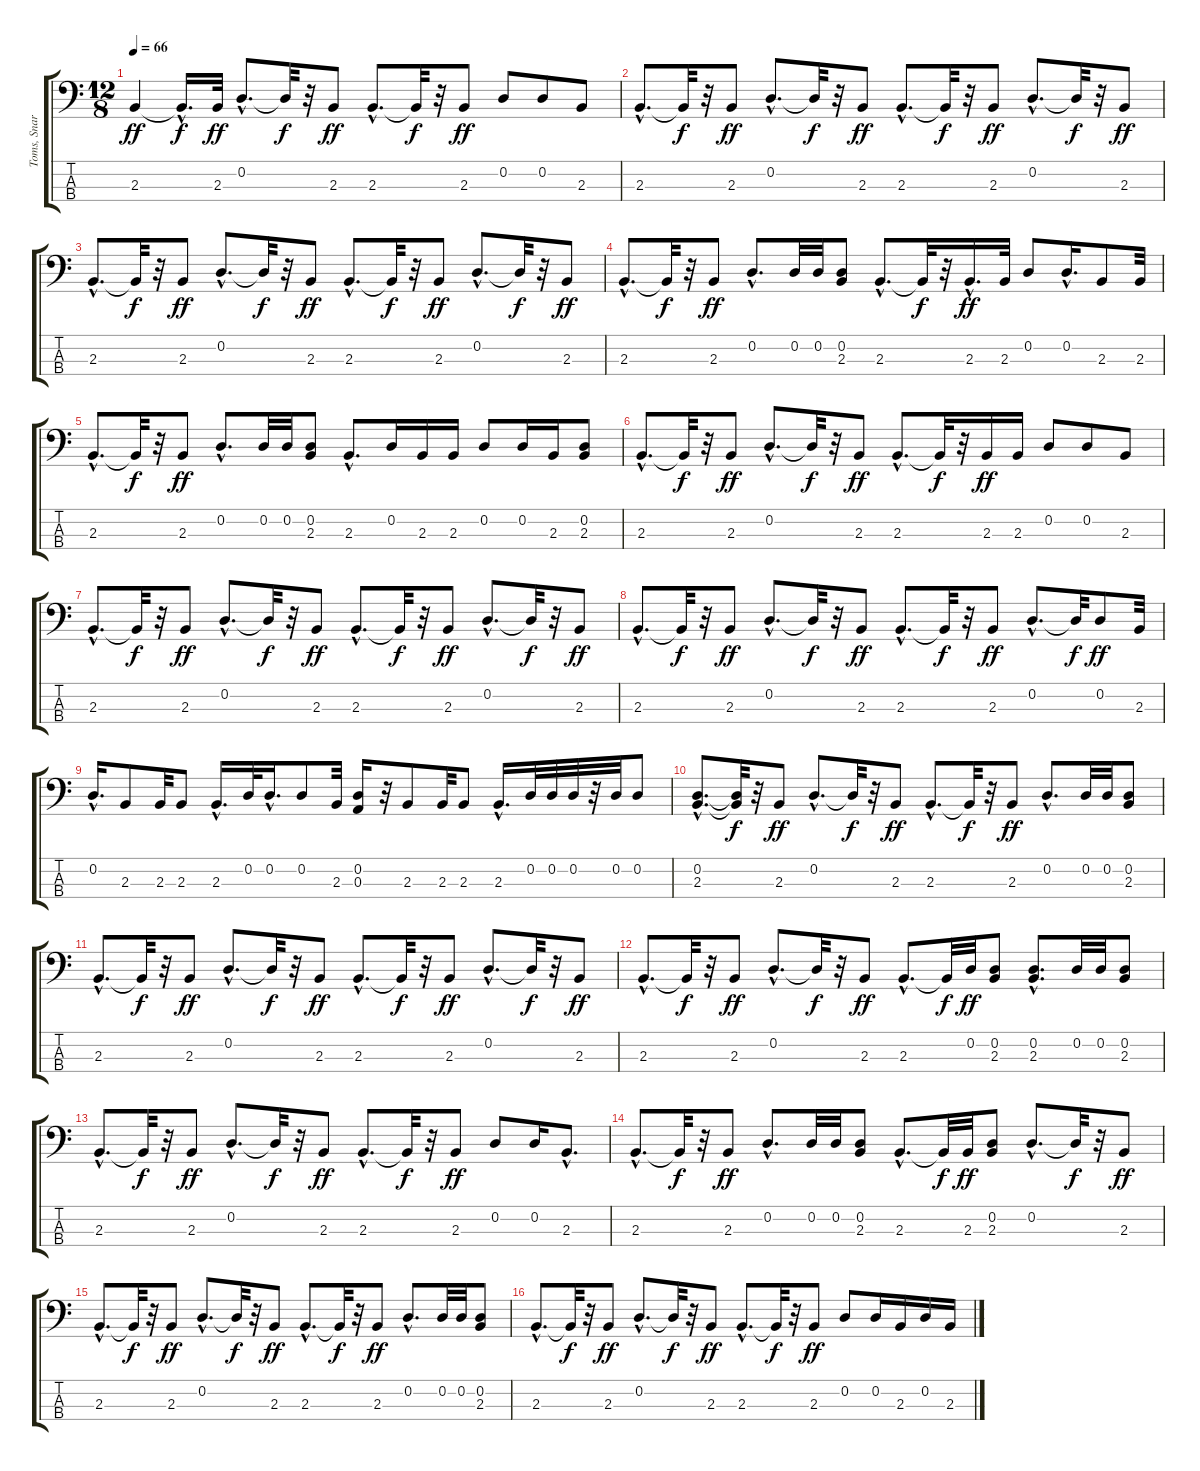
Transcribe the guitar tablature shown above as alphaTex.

\track ("Toms, Snare, Bass Drum" "Toms, Snar") {instrument acousticguitarnylon}
\staff {score tabs}
\tuning (G2 D2 A1 E1) {hide}
\ts (12 8)
\tempo 66
\clef f4
\ks c
2.3.4{dy ff} 2.3{hac t}.16{d dy f} 2.3.32{dy ff} 0.2{hac}.8{d} 0.2{t}.32{dy f} r.32 2.3.8{dy ff} 2.3{hac}.8{d} 2.3{t}.32{dy f} r.32 2.3.8{dy ff} 0.2.8 0.2.8 2.3.8 |
2.3{hac}.8{d} 2.3{t}.32{dy f} r.32 2.3.8{dy ff} 0.2{hac}.8{d} 0.2{t}.32{dy f} r.32 2.3.8{dy ff} 2.3{hac}.8{d} 2.3{t}.32{dy f} r.32 2.3.8{dy ff} 0.2{hac}.8{d} 0.2{t}.32{dy f} r.32 2.3.8{dy ff} |
2.3{hac}.8{d} 2.3{t}.32{dy f} r.32 2.3.8{dy ff} 0.2{hac}.8{d} 0.2{t}.32{dy f} r.32 2.3.8{dy ff} 2.3{hac}.8{d} 2.3{t}.32{dy f} r.32 2.3.8{dy ff} 0.2{hac}.8{d} 0.2{t}.32{dy f} r.32 2.3.8{dy ff} |
2.3{hac}.8{d} 2.3{t}.32{dy f} r.32 2.3.8{dy ff} 0.2{hac}.8{d} 0.2.32 0.2.32 (0.2 2.3).8 2.3{hac}.8{d} 2.3{t}.32{dy f} r.32 2.3{hac}.16{d dy ff} 2.3.32 0.2.8 0.2{hac}.16{d} 2.3.8 2.3.32 |
2.3{hac}.8{d} 2.3{t}.32{dy f} r.32 2.3.8{dy ff} 0.2{hac}.8{d} 0.2.32 0.2.32 (0.2 2.3).8 2.3{hac}.8{d} 0.2.16 2.3.16 2.3.16 0.2.8 0.2.16 2.3.16 (0.2 2.3).8 |
2.3{hac}.8{d} 2.3{t}.32{dy f} r.32 2.3.8{dy ff} 0.2{hac}.8{d} 0.2{t}.32{dy f} r.32 2.3.8{dy ff} 2.3{hac}.8{d} 2.3{t}.32{dy f} r.32 2.3.16{dy ff} 2.3.16 0.2.8 0.2.8 2.3.8 |
2.3{hac}.8{d} 2.3{t}.32{dy f} r.32 2.3.8{dy ff} 0.2{hac}.8{d} 0.2{t}.32{dy f} r.32 2.3.8{dy ff} 2.3{hac}.8{d} 2.3{t}.32{dy f} r.32 2.3.8{dy ff} 0.2{hac}.8{d} 0.2{t}.32{dy f} r.32 2.3.8{dy ff} |
2.3{hac}.8{d} 2.3{t}.32{dy f} r.32 2.3.8{dy ff} 0.2{hac}.8{d} 0.2{t}.32{dy f} r.32 2.3.8{dy ff} 2.3{hac}.8{d} 2.3{t}.32{dy f} r.32 2.3.8{dy ff} 0.2{hac}.8{d} 0.2{t}.32{dy f} 0.2.8{dy ff} 2.3.32 |
0.2{hac}.16{d} 2.3.8 2.3.32 2.3.8 2.3{hac}.16{d} 0.2.32 0.2{hac}.16{d} 0.2.8 2.3.32 (0.2 0.3).16 r.32 2.3.8 2.3.32 2.3.8 2.3{hac}.16{d} 0.2.32 0.2.32 0.2.32 r.32 0.2.32 0.2.8 |
(0.2{hac} 2.3{hac}).8{d} (0.2{t} 2.3{t}).32{dy f} r.32 2.3.8{dy ff} 0.2{hac}.8{d} 0.2{t}.32{dy f} r.32 2.3.8{dy ff} 2.3{hac}.8{d} 2.3{t}.32{dy f} r.32 2.3.8{dy ff} 0.2{hac}.8{d} 0.2.32 0.2.32 (0.2 2.3).8 |
2.3{hac}.8{d} 2.3{t}.32{dy f} r.32 2.3.8{dy ff} 0.2{hac}.8{d} 0.2{t}.32{dy f} r.32 2.3.8{dy ff} 2.3{hac}.8{d} 2.3{t}.32{dy f} r.32 2.3.8{dy ff} 0.2{hac}.8{d} 0.2{t}.32{dy f} r.32 2.3.8{dy ff} |
2.3{hac}.8{d} 2.3{t}.32{dy f} r.32 2.3.8{dy ff} 0.2{hac}.8{d} 0.2{t}.32{dy f} r.32 2.3.8{dy ff} 2.3{hac}.8{d} 2.3{t}.32{dy f} 0.2.32{dy ff} (0.2 2.3).8 (0.2{hac} 2.3{hac}).8{d} 0.2.32 0.2.32 (0.2 2.3).8 |
2.3{hac}.8{d} 2.3{t}.32{dy f} r.32 2.3.8{dy ff} 0.2{hac}.8{d} 0.2{t}.32{dy f} r.32 2.3.8{dy ff} 2.3{hac}.8{d} 2.3{t}.32{dy f} r.32 2.3.8{dy ff} 0.2.8 0.2.16 2.3{hac}.8{d} |
2.3{hac}.8{d} 2.3{t}.32{dy f} r.32 2.3.8{dy ff} 0.2{hac}.8{d} 0.2.32 0.2.32 (0.2 2.3).8 2.3{hac}.8{d} 2.3{t}.32{dy f} 2.3.32{dy ff} (0.2 2.3).8 0.2{hac}.8{d} 0.2{t}.32{dy f} r.32 2.3.8{dy ff} |
2.3{hac}.8{d} 2.3{t}.32{dy f} r.32 2.3.8{dy ff} 0.2{hac}.8{d} 0.2{t}.32{dy f} r.32 2.3.8{dy ff} 2.3{hac}.8{d} 2.3{t}.32{dy f} r.32 2.3.8{dy ff} 0.2{hac}.8{d} 0.2.32 0.2.32 (0.2 2.3).8 |
2.3{hac}.8{d} 2.3{t}.32{dy f} r.32 2.3.8{dy ff} 0.2{hac}.8{d} 0.2{t}.32{dy f} r.32 2.3.8{dy ff} 2.3{hac}.8{d} 2.3{t}.32{dy f} r.32 2.3.8{dy ff} 0.2.8 0.2.16 2.3.16 0.2.16 2.3.16
